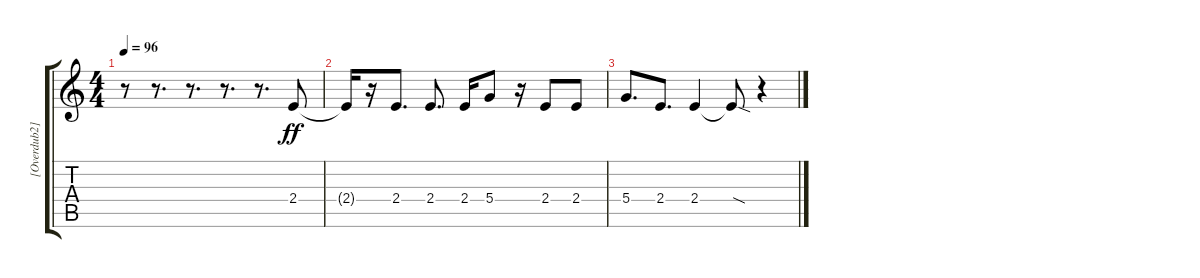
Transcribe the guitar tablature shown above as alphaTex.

\track ("[Overdub2]" "[Overdub2]") {instrument distortionguitar}
\staff {score tabs}
\tuning (E4 B3 G3 D3 A2 E2) {hide}
\ts (4 4)
\tempo 96
\clef g2
\ks c
r.8{dy ff volume 13 balance 1} r.8{d} r.8{d} r.8{d} r.8{d} 2.4.8 |
2.4{t}.16 r.16 2.4.8{d} 2.4.8{d} 2.4.16 5.4.8 r.16 2.4.8 2.4.8 |
5.4.8{d} 2.4.8{d} 2.4.4 2.4{sod t}.8 r.4
